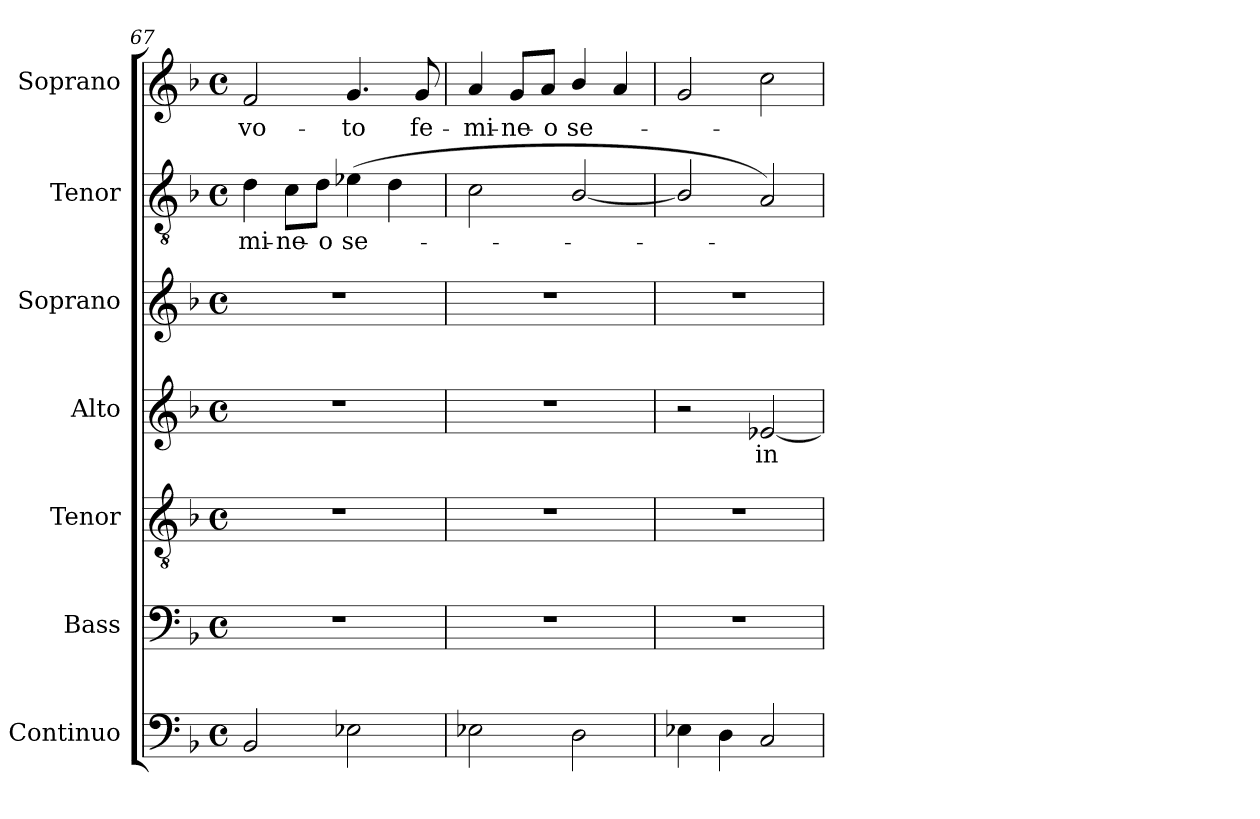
**kern	**kern	**kern	**kern	**text	**kern	**kern	**text	**kern	**text
*part7	*part6	*part5	*part4	*part4	*part3	*part2	*part2	*part1	*part1
*staff7	*staff6	*staff5	*staff4	*staff4	*staff3	*staff2	*staff2	*staff1	*staff1
*I"Continuo	*I"Bass	*I"Tenor	*I"Alto	*	*I"Soprano	*I"Tenor	*	*I"Soprano	*
*I'Cont.	*I'B.	*I'T.	*I'A.	*	*I'S.	*I'T.	*	*I'S.	*
*clefF4	*clefF4	*clefGv2	*clefG2	*	*clefG2	*clefGv2	*	*clefG2	*
*	*	*ITrd7c12	*	*	*	*ITrd7c12	*	*	*
*k[b-]	*k[b-]	*k[b-]	*k[b-]	*	*k[b-]	*k[b-]	*	*k[b-]	*
*F:	*F:	*F:	*F:	*	*F:	*F:	*	*F:	*
*M4/4	*M4/4	*M4/4	*M4/4	*	*M4/4	*M4/4	*	*M4/4	*
*met(c)	*met(c)	*met(c)	*met(c)	*	*met(c)	*met(c)	*	*met(c)	*
=67	=67	=67	=67	=67	=67	=67	=67	=67	=67
!	!	!	!	!	!	!	!LO:LY:b:color=#000000	!	!
!	!	!	!	!	!	!	!	!	!LO:LY:b:color=#000000
2BB-i/	1r	1r	1r	.	1r	4Di\	-mi-	2fi/	-vo-
!	!	!	!	!	!	!	!LO:LY:b:color=#000000	!	!
.	.	.	.	.	.	8Ci\L	-ne-	.	.
!	!	!	!	!	!	!	!LO:LY:b:color=#000000	!	!
.	.	.	.	.	.	8Di\J	-o	.	.
!	!	!	!	!	!	!	!LO:LY:b:color=#000000	!	!
!	!	!	!	!	!	!	!	!	!LO:LY:b:color=#000000
2E-Xi\	.	.	.	.	.	(4E-Xi\	se-	4.gi/	-to
.	.	.	.	.	.	4Di\	.	.	.
!	!	!	!	!	!	!	!	!	!LO:LY:b:color=#000000
.	.	.	.	.	.	.	.	8gi/	fe-
=68	=68	=68	=68	=68	=68	=68	=68	=68	=68
!	!	!	!	!	!	!	!	!	!LO:LY:b:color=#000000
2E-Xi\	1r	1r	1r	.	1r	2Ci\	.	4ai/	-mi-
!	!	!	!	!	!	!	!	!	!LO:LY:b:color=#000000
.	.	.	.	.	.	.	.	8gi/L	-ne-
!	!	!	!	!	!	!	!	!	!LO:LY:b:color=#000000
.	.	.	.	.	.	.	.	8ai/J	-o
!	!	!	!	!	!	!	!	!	!LO:LY:b:color=#000000
2Di\	.	.	.	.	.	[2BB-i/	.	4b-i/	se-
.	.	.	.	.	.	.	.	4ai/	.
!!LO:PB:g=z
=69	=69	=69	=69	=69	=69	=69	=69	=69	=69
4E-Xi\	1r	1r	2r	.	1r	2BB-i/]	.	2gi/	.
4Di\	.	.	.	.	.	.	.	.	.
!	!	!	!	!LO:LY:b:color=#000000	!	!	!	!	!
2Ci/	.	.	[2e-Xi/	in-	.	2AAi/)	.	2cci\	.
=	=	=	=	=	=	=	=	=	=
*-	*-	*-	*-	*-	*-	*-	*-	*-	*-
